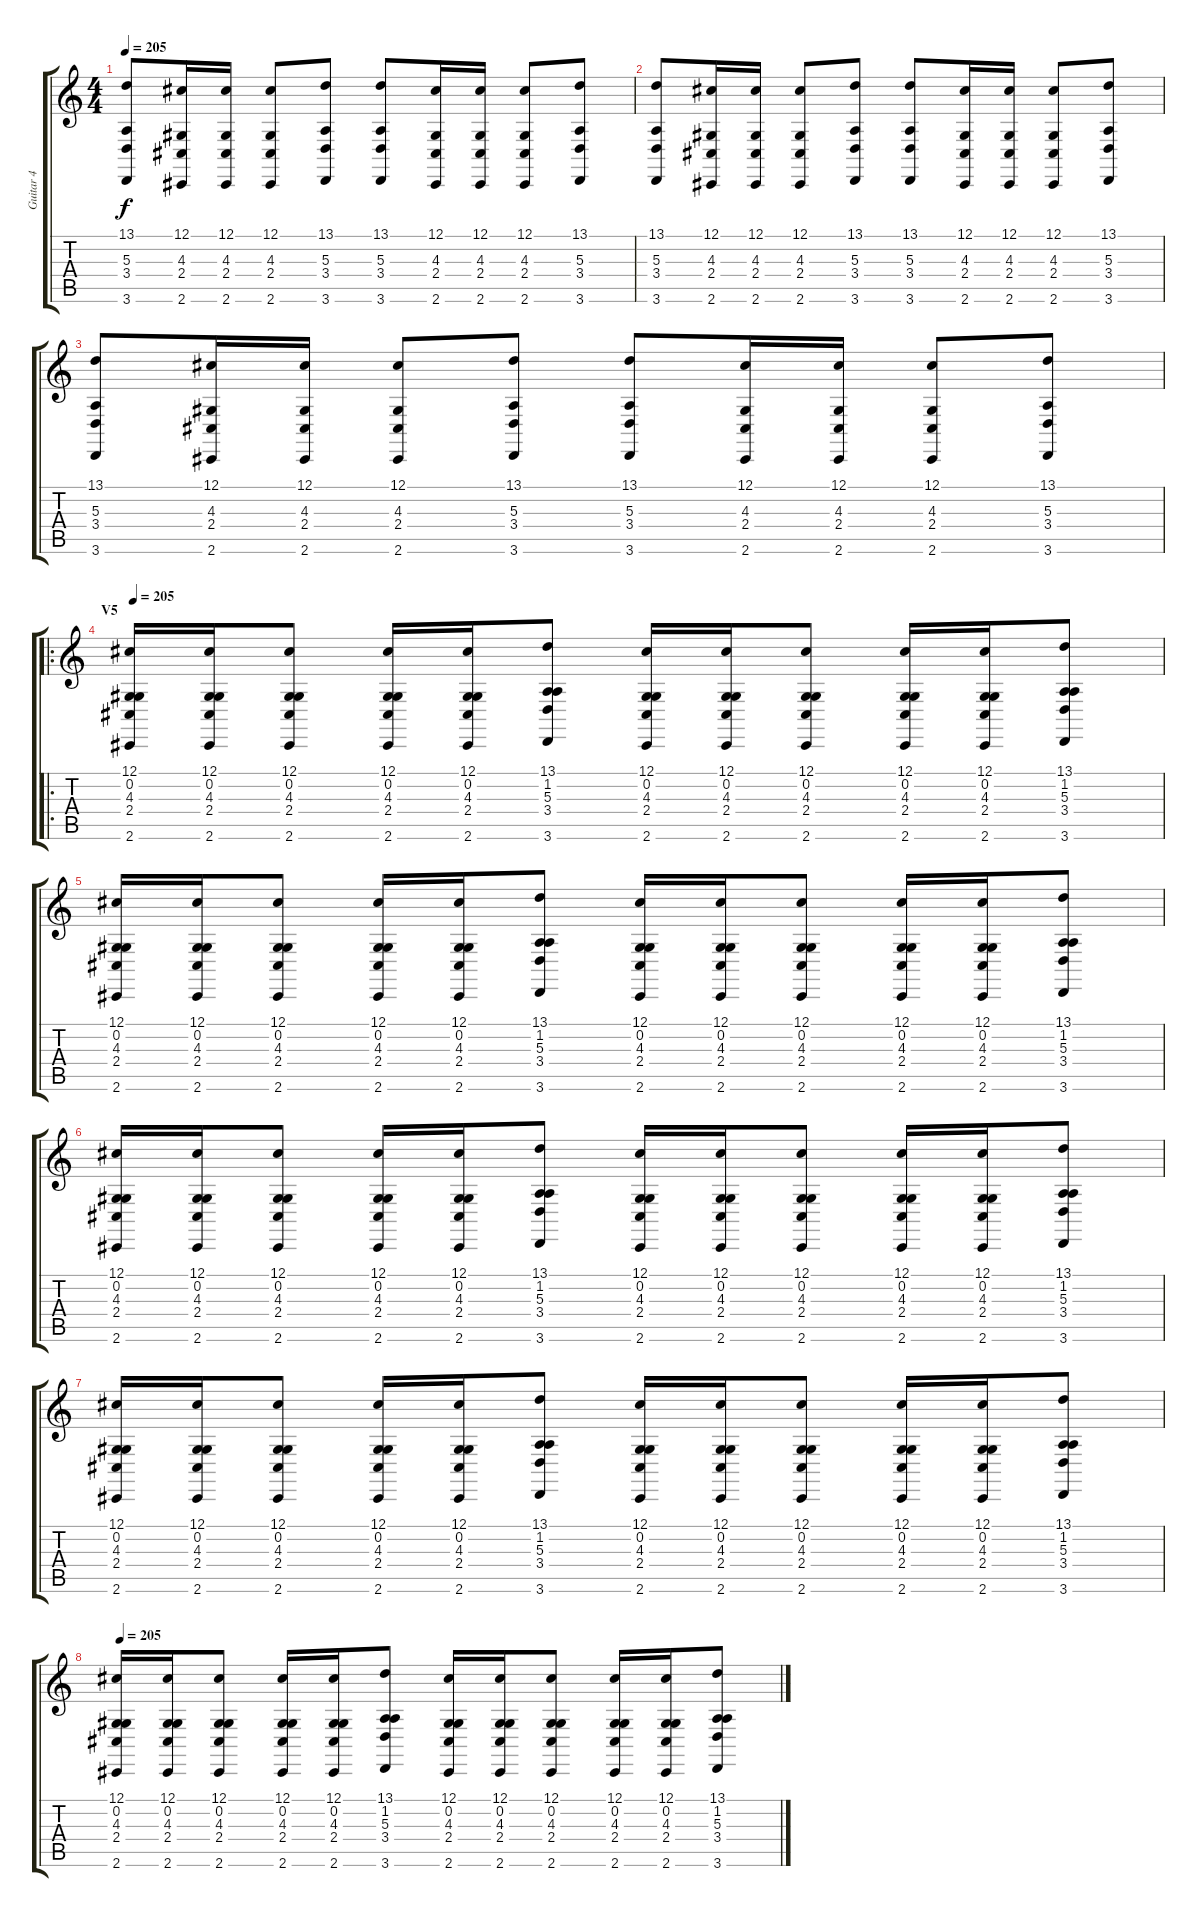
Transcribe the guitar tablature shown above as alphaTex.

\track ("Guitar 4" "Guitar 4") {instrument accordion}
\staff {score tabs}
\tuning (Db4 Ab3 E3 B2 Gb2 B1) {hide}
\ts (4 4)
\tempo 205
\clef g2
\ks c
(13.1 5.3 3.4 3.6).8{dy f} (12.1 4.3 2.4 2.6).16 (12.1 4.3 2.4 2.6).16 (12.1 4.3 2.4 2.6).8 (13.1 5.3 3.4 3.6).8 (13.1 5.3 3.4 3.6).8 (12.1 4.3 2.4 2.6).16 (12.1 4.3 2.4 2.6).16 (12.1 4.3 2.4 2.6).8 (13.1 5.3 3.4 3.6).8 |
(13.1 5.3 3.4 3.6).8 (12.1 4.3 2.4 2.6).16 (12.1 4.3 2.4 2.6).16 (12.1 4.3 2.4 2.6).8 (13.1 5.3 3.4 3.6).8 (13.1 5.3 3.4 3.6).8 (12.1 4.3 2.4 2.6).16 (12.1 4.3 2.4 2.6).16 (12.1 4.3 2.4 2.6).8 (13.1 5.3 3.4 3.6).8 |
(13.1 5.3 3.4 3.6).8 (12.1 4.3 2.4 2.6).16 (12.1 4.3 2.4 2.6).16 (12.1 4.3 2.4 2.6).8 (13.1 5.3 3.4 3.6).8 (13.1 5.3 3.4 3.6).8 (12.1 4.3 2.4 2.6).16 (12.1 4.3 2.4 2.6).16 (12.1 4.3 2.4 2.6).8 (13.1 5.3 3.4 3.6).8 |
\ro
\section ("" "V5")
\tempo 205
(12.1 0.2 4.3 2.4 2.6).16 (12.1 0.2 4.3 2.4 2.6).16 (12.1 0.2 4.3 2.4 2.6).8 (12.1 0.2 4.3 2.4 2.6).16 (12.1 0.2 4.3 2.4 2.6).16 (13.1 1.2 5.3 3.4 3.6).8 (12.1 0.2 4.3 2.4 2.6).16 (12.1 0.2 4.3 2.4 2.6).16 (12.1 0.2 4.3 2.4 2.6).8 (12.1 0.2 4.3 2.4 2.6).16 (12.1 0.2 4.3 2.4 2.6).16 (13.1 1.2 5.3 3.4 3.6).8 |
(12.1 0.2 4.3 2.4 2.6).16 (12.1 0.2 4.3 2.4 2.6).16 (12.1 0.2 4.3 2.4 2.6).8 (12.1 0.2 4.3 2.4 2.6).16 (12.1 0.2 4.3 2.4 2.6).16 (13.1 1.2 5.3 3.4 3.6).8 (12.1 0.2 4.3 2.4 2.6).16 (12.1 0.2 4.3 2.4 2.6).16 (12.1 0.2 4.3 2.4 2.6).8 (12.1 0.2 4.3 2.4 2.6).16 (12.1 0.2 4.3 2.4 2.6).16 (13.1 1.2 5.3 3.4 3.6).8 |
(12.1 0.2 4.3 2.4 2.6).16 (12.1 0.2 4.3 2.4 2.6).16 (12.1 0.2 4.3 2.4 2.6).8 (12.1 0.2 4.3 2.4 2.6).16 (12.1 0.2 4.3 2.4 2.6).16 (13.1 1.2 5.3 3.4 3.6).8 (12.1 0.2 4.3 2.4 2.6).16 (12.1 0.2 4.3 2.4 2.6).16 (12.1 0.2 4.3 2.4 2.6).8 (12.1 0.2 4.3 2.4 2.6).16 (12.1 0.2 4.3 2.4 2.6).16 (13.1 1.2 5.3 3.4 3.6).8 |
(12.1 0.2 4.3 2.4 2.6).16 (12.1 0.2 4.3 2.4 2.6).16 (12.1 0.2 4.3 2.4 2.6).8 (12.1 0.2 4.3 2.4 2.6).16 (12.1 0.2 4.3 2.4 2.6).16 (13.1 1.2 5.3 3.4 3.6).8 (12.1 0.2 4.3 2.4 2.6).16 (12.1 0.2 4.3 2.4 2.6).16 (12.1 0.2 4.3 2.4 2.6).8 (12.1 0.2 4.3 2.4 2.6).16 (12.1 0.2 4.3 2.4 2.6).16 (13.1 1.2 5.3 3.4 3.6).8 |
\tempo 205
(12.1 0.2 4.3 2.4 2.6).16 (12.1 0.2 4.3 2.4 2.6).16 (12.1 0.2 4.3 2.4 2.6).8 (12.1 0.2 4.3 2.4 2.6).16 (12.1 0.2 4.3 2.4 2.6).16 (13.1 1.2 5.3 3.4 3.6).8 (12.1 0.2 4.3 2.4 2.6).16 (12.1 0.2 4.3 2.4 2.6).16 (12.1 0.2 4.3 2.4 2.6).8 (12.1 0.2 4.3 2.4 2.6).16 (12.1 0.2 4.3 2.4 2.6).16 (13.1 1.2 5.3 3.4 3.6).8
